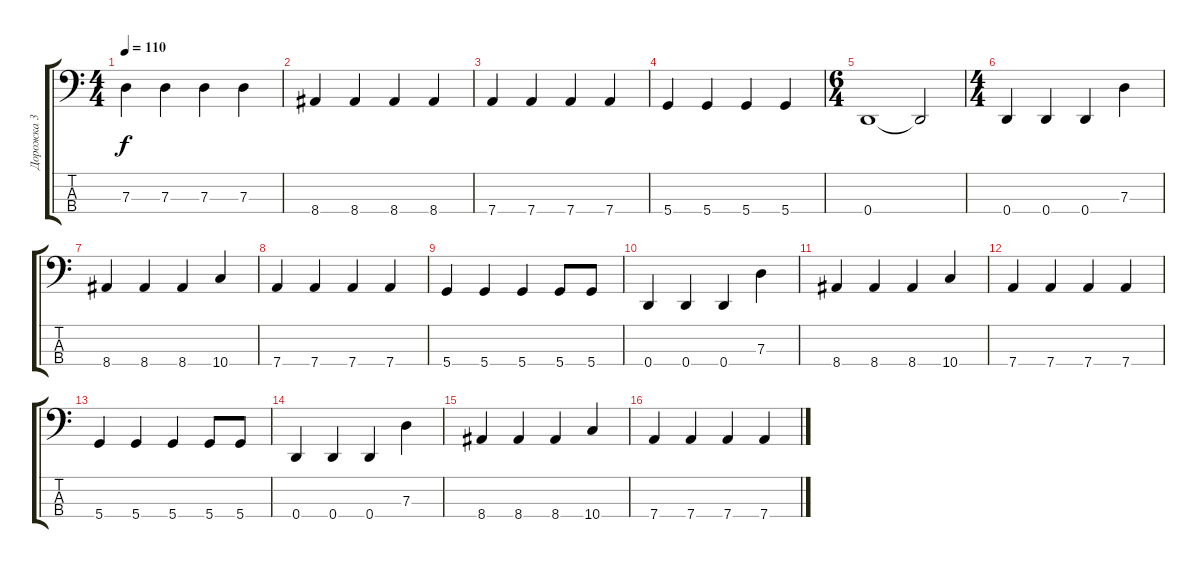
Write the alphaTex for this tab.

\track ("Дорожка 3" "Дорожка 3") {instrument electricbassfinger}
\staff {score tabs}
\tuning (F2 C2 G1 D1) {hide}
\ts (4 4)
\tempo 110
\clef f4
\ks c
7.3.4{dy f} 7.3.4 7.3.4 7.3.4 |
8.4.4 8.4.4 8.4.4 8.4.4 |
7.4.4 7.4.4 7.4.4 7.4.4 |
5.4.4 5.4.4 5.4.4 5.4.4 |
\ts (6 4)
0.4.1 0.4{t}.2 |
\ts (4 4)
0.4.4 0.4.4 0.4.4 7.3.4 |
8.4.4 8.4.4 8.4.4 10.4.4 |
7.4.4 7.4.4 7.4.4 7.4.4 |
5.4.4 5.4.4 5.4.4 5.4.8 5.4.8 |
0.4.4 0.4.4 0.4.4 7.3.4 |
8.4.4 8.4.4 8.4.4 10.4.4 |
7.4.4 7.4.4 7.4.4 7.4.4 |
5.4.4 5.4.4 5.4.4 5.4.8 5.4.8 |
0.4.4 0.4.4 0.4.4 7.3.4 |
8.4.4 8.4.4 8.4.4 10.4.4 |
7.4.4 7.4.4 7.4.4 7.4.4
